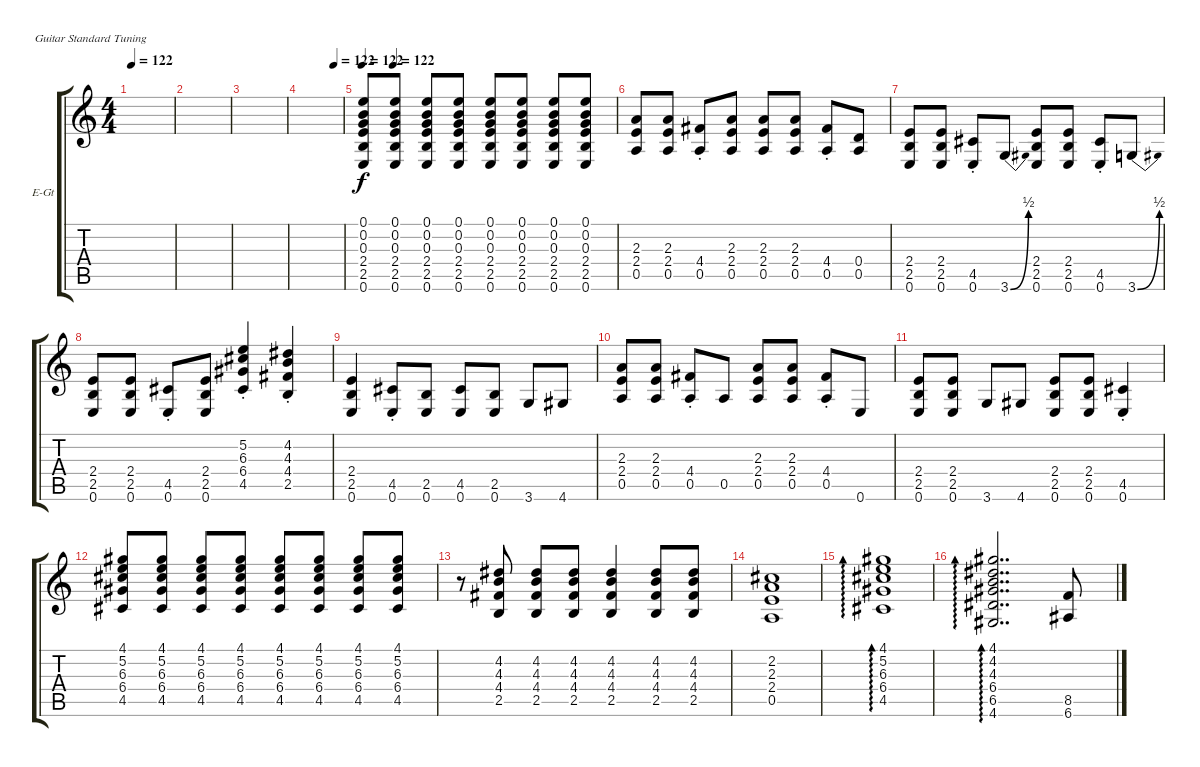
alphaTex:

\bracketExtendMode groupsimilarinstruments
\firstSystemTrackNameOrientation horizontal
\otherSystemsTrackNameOrientation horizontal
\track ("Rory Gallagher" "E-Gt") {instrument overdrivenguitar}
\staff {score tabs}
\tuning (E4 B3 G3 D3 A2 E2)
\ts (4 4)
\tempo 122
\clef g2
\ks c
|
|
|
\tempo (122 0.79375)
|
\tempo 122
\tempo (122 0.123077)
(0.6 2.5 2.4 0.3 0.2 0.1).8 (0.6 2.5 2.4 0.3 0.2 0.1).8 (0.6 2.5 2.4 0.3 0.2 0.1).8 (0.6 2.5 2.4 0.3 0.2 0.1).8 (0.6 2.5 2.4 0.3 0.2 0.1).8 (0.6 2.5 2.4 0.3 0.2 0.1).8 (0.6 2.5 2.4 0.3 0.2 0.1).8 (0.6 2.5 2.4 0.3 0.2 0.1).8 |
\section ("" "")
(2.3 2.4 0.5).8{dy f} (2.3 2.4 0.5).8 (0.5{st} 4.4{st}).8 (0.5 2.4 2.3).8 (0.5 2.4 2.3).8 (0.5 2.4 2.3).8 (4.4{st} 0.5{st}).8 (0.5 0.4).8 |
(2.4 2.5 0.6).8 (2.4 2.5 0.6).8 (0.6{st} 4.5{st}).8 3.6{be (bend 0 0 15 2)}.8 (0.6 2.5 2.4).8 (2.4 2.5 0.6).8 (0.6{st} 4.5{st}).8 3.6{be (bend 0 0 15 2)}.8 |
(0.6 2.5 2.4).8 (0.6 2.5 2.4).8 (4.5{st} 0.6{st}).8 (2.4 2.5 0.6).8 (4.5{st} 6.4{st} 6.3{st} 5.2{st}).4 (2.5{st} 4.4{st} 4.3{st} 4.2{st}).4 |
(2.4 2.5 0.6).4 (0.6{st} 4.5{st}).8 (2.5 0.6).8 (0.6 4.5).8 (2.5 0.6).8 3.6.8 4.6.8 |
(0.5 2.4 2.3).8 (0.5 2.4 2.3).8 (4.4{st} 0.5{st}).8 0.5.8 (0.5 2.4 2.3).8 (0.5 2.4 2.3).8 (4.4{st} 0.5{st}).8 0.6.8 |
(2.4 2.5 0.6).8 (2.4 2.5 0.6).8 3.6.8 4.6.8 (0.6 2.5 2.4).8 (0.6 2.5 2.4).8 (4.5{st} 0.6{st}).4 |
(4.5 6.4 6.3 5.2 4.1).8 (4.5 6.4 6.3 5.2 4.1).8 (4.5 6.4 6.3 5.2 4.1).8 (4.5 6.4 6.3 5.2 4.1).8 (4.5 6.4 6.3 5.2 4.1).8 (4.5 6.4 6.3 5.2 4.1).8 (4.5 6.4 6.3 5.2 4.1).8 (4.5 6.4 6.3 5.2 4.1).8 |
r.8 (4.2 4.3 4.4 2.5).8 (4.2 4.3 4.4 2.5).8 (4.2 4.3 4.4 2.5).8 (4.2 4.3 4.4 2.5).4 (4.2 4.3 4.4 2.5).8 (4.2 4.3 4.4 2.5).8 |
(0.5 2.4 2.3 2.2).1 |
(4.1 5.2 6.3 6.4 4.5).1{ad 0} |
(4.6 6.5 6.4 4.3 4.2 4.1).2{dd ad 0} (8.5{sl} 6.6{sl}).8
